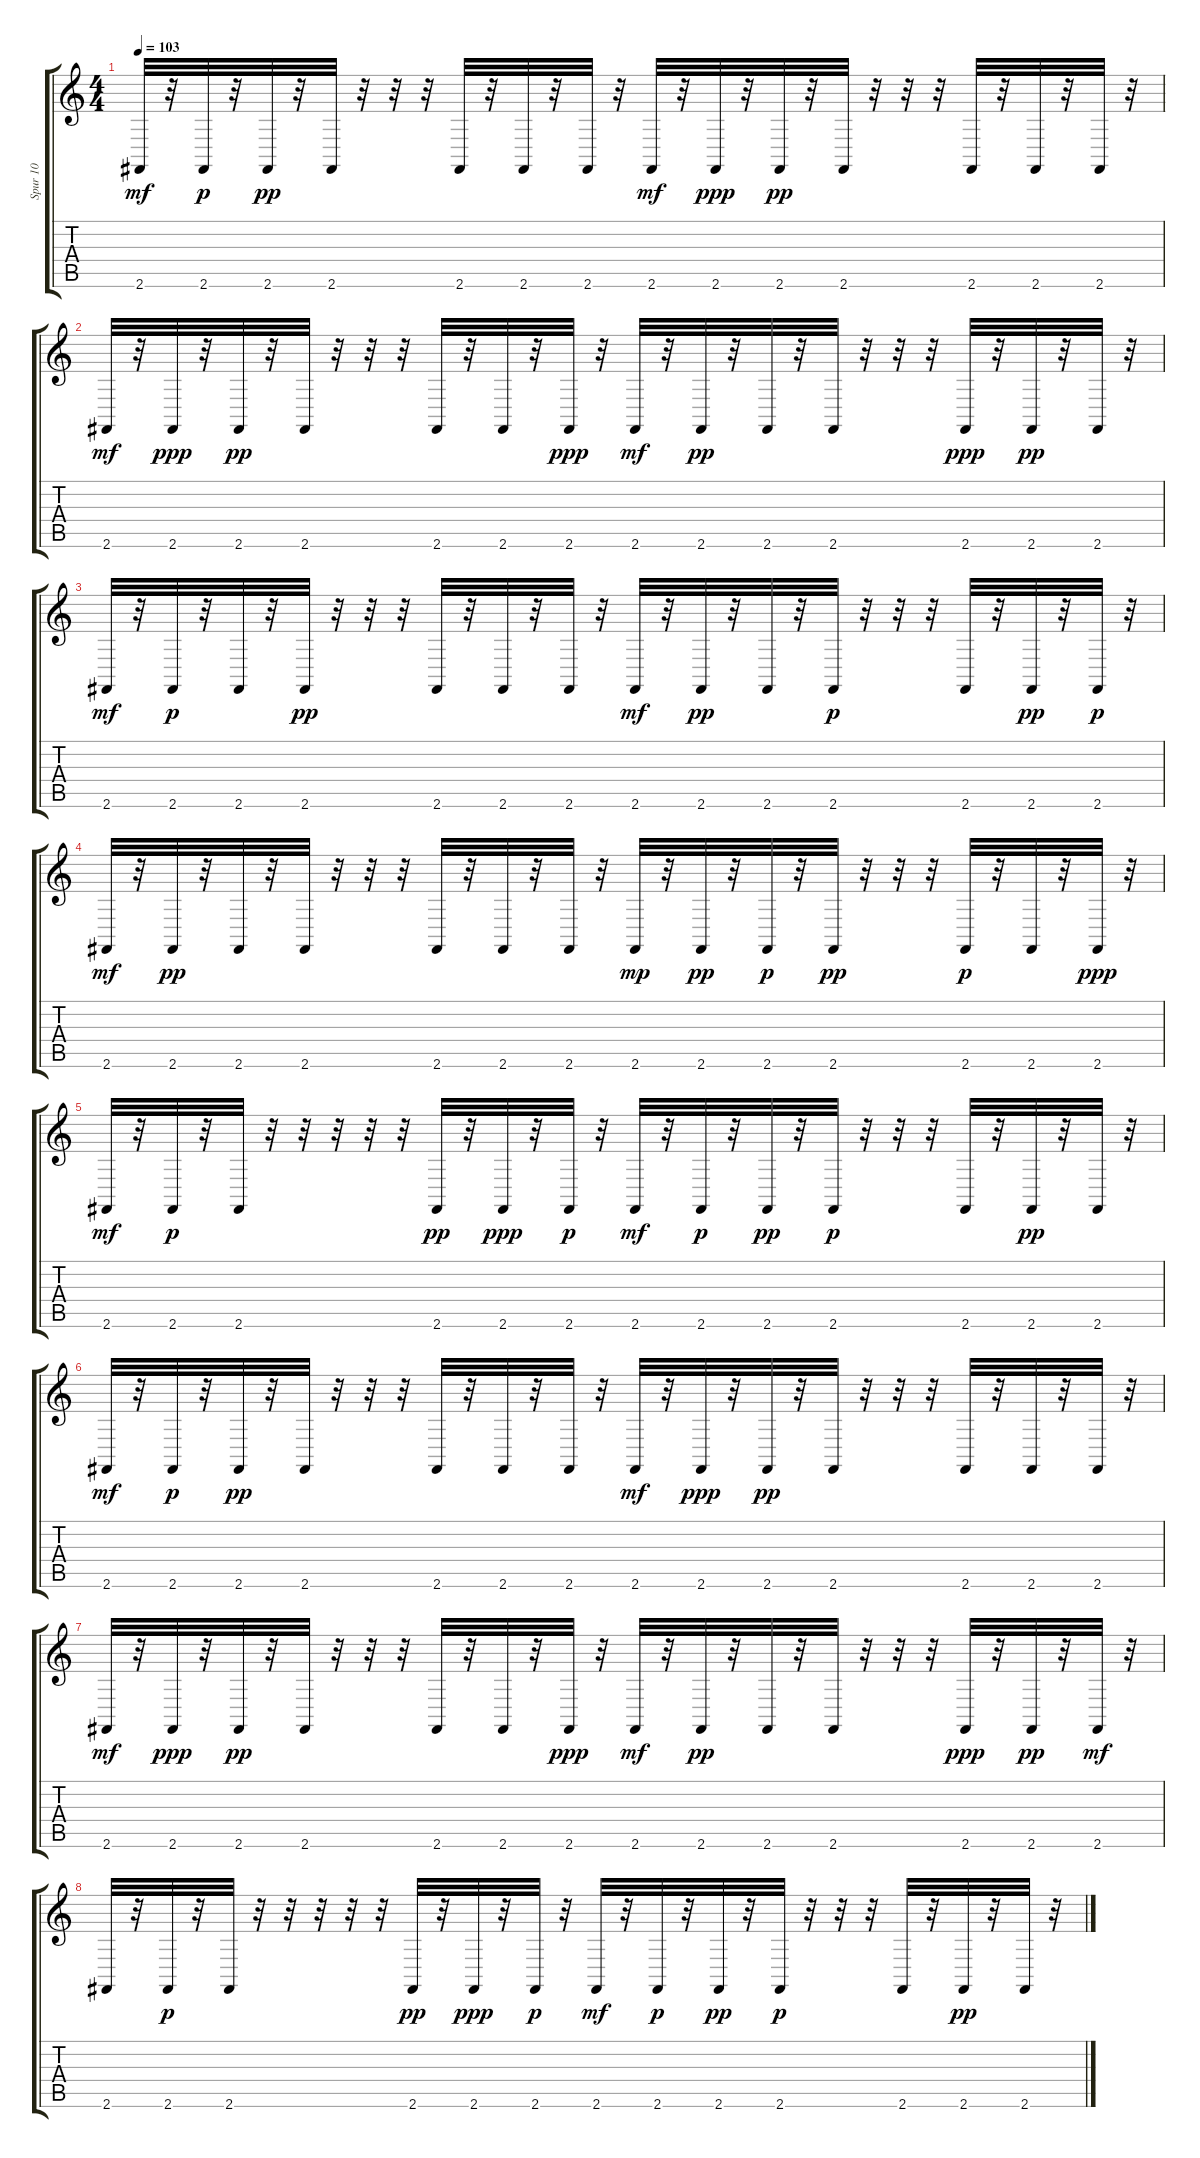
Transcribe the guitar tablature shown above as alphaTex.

\track ("Spur 10" "Spur 10") {instrument electricpiano2}
\staff {score tabs}
\tuning (E4 B3 G3 D3 A2 E2) {hide}
\ts (4 4)
\tempo 103
\clef g2
\ks c
2.6.32{dy mf} r.32 2.6.32{dy p} r.32 2.6.32{dy pp} r.32 2.6.32 r.32 r.32 r.32 2.6.32 r.32 2.6.32 r.32 2.6.32 r.32 2.6.32{dy mf} r.32 2.6.32{dy ppp} r.32 2.6.32{dy pp} r.32 2.6.32 r.32 r.32 r.32 2.6.32 r.32 2.6.32 r.32 2.6.32 r.32 |
2.6.32{dy mf} r.32 2.6.32{dy ppp} r.32 2.6.32{dy pp} r.32 2.6.32 r.32 r.32 r.32 2.6.32 r.32 2.6.32 r.32 2.6.32{dy ppp} r.32 2.6.32{dy mf} r.32 2.6.32{dy pp} r.32 2.6.32 r.32 2.6.32 r.32 r.32 r.32 2.6.32{dy ppp} r.32 2.6.32{dy pp} r.32 2.6.32 r.32 |
2.6.32{dy mf} r.32 2.6.32{dy p} r.32 2.6.32 r.32 2.6.32{dy pp} r.32 r.32 r.32 2.6.32 r.32 2.6.32 r.32 2.6.32 r.32 2.6.32{dy mf} r.32 2.6.32{dy pp} r.32 2.6.32 r.32 2.6.32{dy p} r.32 r.32 r.32 2.6.32 r.32 2.6.32{dy pp} r.32 2.6.32{dy p} r.32 |
2.6.32{dy mf} r.32 2.6.32{dy pp} r.32 2.6.32 r.32 2.6.32 r.32 r.32 r.32 2.6.32 r.32 2.6.32 r.32 2.6.32 r.32 2.6.32{dy mp} r.32 2.6.32{dy pp} r.32 2.6.32{dy p} r.32 2.6.32{dy pp} r.32 r.32 r.32 2.6.32{dy p} r.32 2.6.32 r.32 2.6.32{dy ppp} r.32 |
2.6.32{dy mf} r.32 2.6.32{dy p} r.32 2.6.32 r.32 r.32 r.32 r.32 r.32 2.6.32{dy pp} r.32 2.6.32{dy ppp} r.32 2.6.32{dy p} r.32 2.6.32{dy mf} r.32 2.6.32{dy p} r.32 2.6.32{dy pp} r.32 2.6.32{dy p} r.32 r.32 r.32 2.6.32 r.32 2.6.32{dy pp} r.32 2.6.32 r.32 |
2.6.32{dy mf} r.32 2.6.32{dy p} r.32 2.6.32{dy pp} r.32 2.6.32 r.32 r.32 r.32 2.6.32 r.32 2.6.32 r.32 2.6.32 r.32 2.6.32{dy mf} r.32 2.6.32{dy ppp} r.32 2.6.32{dy pp} r.32 2.6.32 r.32 r.32 r.32 2.6.32 r.32 2.6.32 r.32 2.6.32 r.32 |
2.6.32{dy mf} r.32 2.6.32{dy ppp} r.32 2.6.32{dy pp} r.32 2.6.32 r.32 r.32 r.32 2.6.32 r.32 2.6.32 r.32 2.6.32{dy ppp} r.32 2.6.32{dy mf} r.32 2.6.32{dy pp} r.32 2.6.32 r.32 2.6.32 r.32 r.32 r.32 2.6.32{dy ppp} r.32 2.6.32{dy pp} r.32 2.6.32{dy mf} r.32 |
2.6.32 r.32 2.6.32{dy p} r.32 2.6.32 r.32 r.32 r.32 r.32 r.32 2.6.32{dy pp} r.32 2.6.32{dy ppp} r.32 2.6.32{dy p} r.32 2.6.32{dy mf} r.32 2.6.32{dy p} r.32 2.6.32{dy pp} r.32 2.6.32{dy p} r.32 r.32 r.32 2.6.32 r.32 2.6.32{dy pp} r.32 2.6.32 r.32
